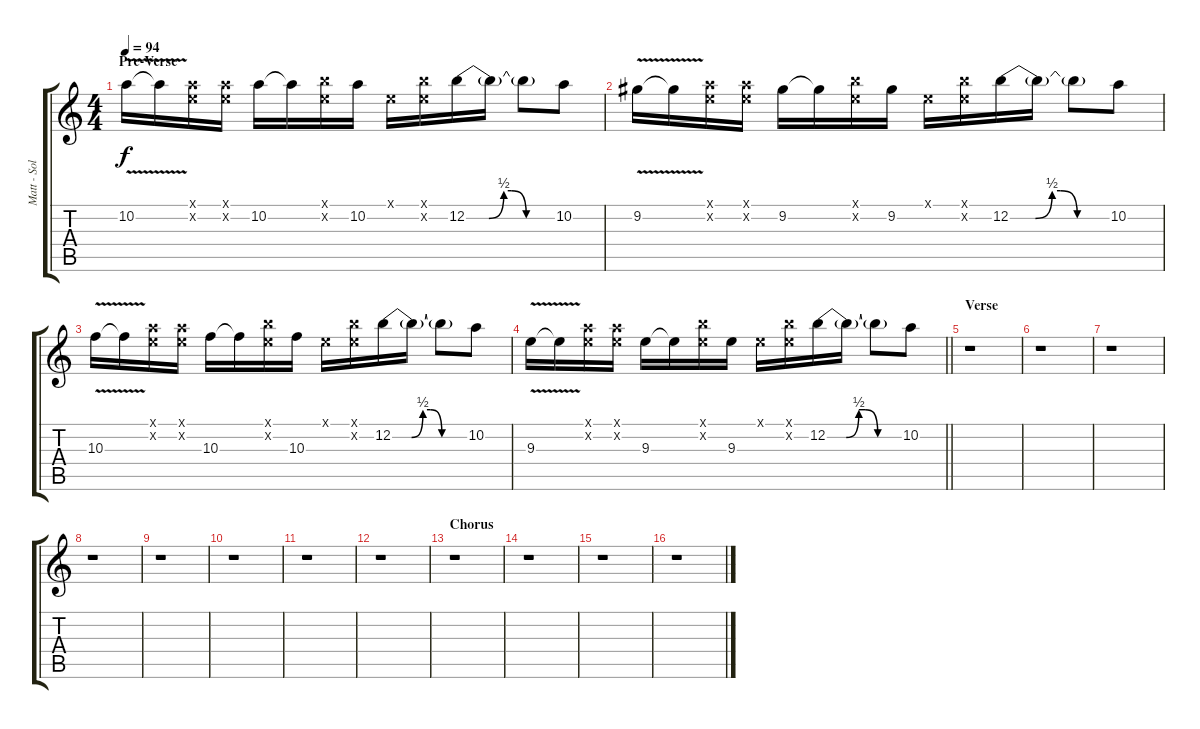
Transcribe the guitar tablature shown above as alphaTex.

\track ("Matt - Solo Guitar" "Matt - Sol") {instrument overdrivenguitar}
\staff {score tabs}
\tuning (E4 B3 G3 D3 A2 E2) {hide}
\ts (4 4)
\section ("" "Pre-Verse")
\tempo 94
\clef g2
\ks c
10.2{v}.16{dy f volume 12 balance 11} 10.2{t}.16 (0.1{x} 10.2{x}).16 (0.1{x} 10.2{x}).16 10.2.16 10.2{t}.16 (0.1{x} 12.2{x}).16 10.2.16 0.1{x}.16 (0.1{x} 12.2{x}).16 12.2{be (custom 0 0 15 0 25 2 30 2 40 0 60 0)}.16 12.2{t}.16 12.2{t}.8 10.2.8 |
9.2{v}.16{volume 12 balance 11} 9.2{t}.16 (0.1{x} 10.2{x}).16 (0.1{x} 10.2{x}).16 9.2.16 9.2{t}.16 (0.1{x} 12.2{x}).16 9.2.16 0.1{x}.16 (0.1{x} 12.2{x}).16 12.2{be (custom 0 0 15 0 25 2 30 2 40 0 60 0)}.16 12.2{t}.16 12.2{t}.8 10.2.8 |
10.3{v}.16{volume 12 balance 11} 10.3{t}.16 (0.1{x} 10.2{x}).16 (0.1{x} 10.2{x}).16 10.3.16 10.3{t}.16 (0.1{x} 12.2{x}).16 10.3.16 0.1{x}.16 (0.1{x} 12.2{x}).16 12.2{be (custom 0 0 15 0 24 2 30 2 39 0 60 0)}.16 12.2{t}.16 12.2{t}.8 10.2.8 |
\barLineRight lightlight
9.3{v}.16{volume 12 balance 11} 9.3{t}.16 (0.1{x} 10.2{x}).16 (0.1{x} 10.2{x}).16 9.3.16 9.3{t}.16 (0.1{x} 12.2{x}).16 9.3.16 0.1{x}.16 (0.1{x} 12.2{x}).16 12.2{be (custom 0 0 15 0 25 2 30 2 40 0 60 0)}.16 12.2{t}.16 12.2{t}.8 10.2.8 |
\section ("" "Verse")
r.1 |
r.1 |
r.1 |
r.1 |
r.1 |
r.1 |
r.1 |
r.1 |
\section ("" "Chorus")
r.1 |
r.1 |
r.1 |
r.1
